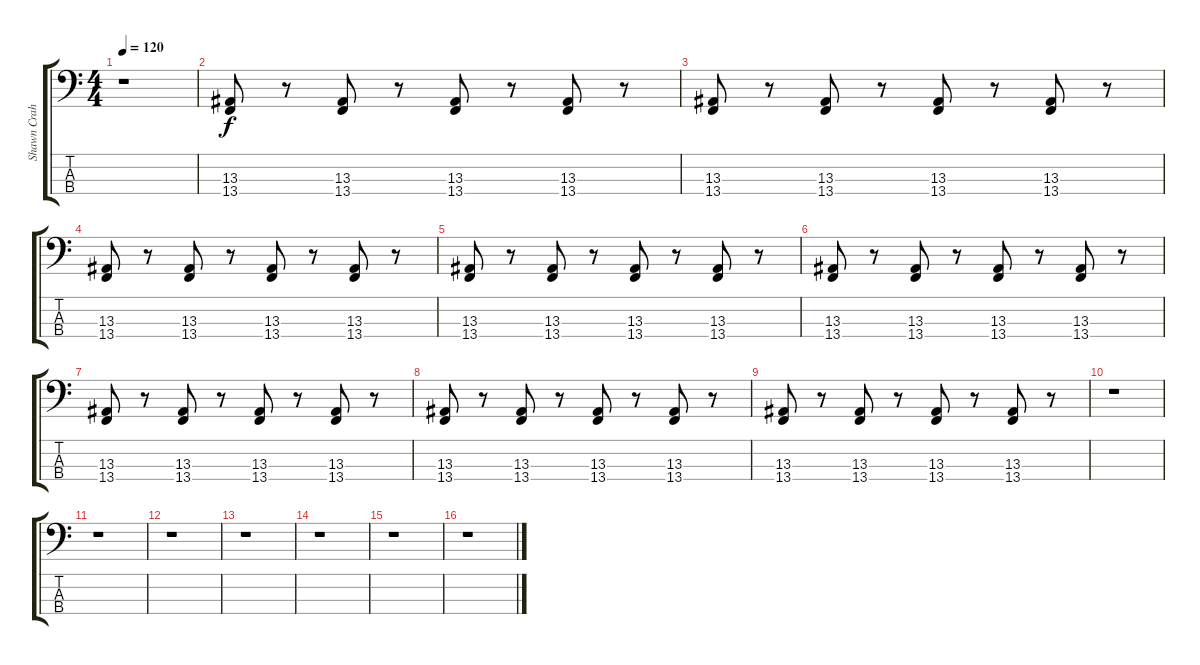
\track ("Shawn Crahan" "Shawn Crah") {instrument melodictom}
\staff {score tabs}
\tuning (G2 D2 A1 E1) {hide}
\ts (4 4)
\tempo 120
\clef f4
\ks c
r.1{dy f} |
(13.3 13.4).8 r.8 (13.3 13.4).8 r.8 (13.3 13.4).8 r.8 (13.3 13.4).8 r.8 |
(13.3 13.4).8 r.8 (13.3 13.4).8 r.8 (13.3 13.4).8 r.8 (13.3 13.4).8 r.8 |
(13.3 13.4).8 r.8 (13.3 13.4).8 r.8 (13.3 13.4).8 r.8 (13.3 13.4).8 r.8 |
(13.3 13.4).8 r.8 (13.3 13.4).8 r.8 (13.3 13.4).8 r.8 (13.3 13.4).8 r.8 |
(13.3 13.4).8 r.8 (13.3 13.4).8 r.8 (13.3 13.4).8 r.8 (13.3 13.4).8 r.8 |
(13.3 13.4).8 r.8 (13.3 13.4).8 r.8 (13.3 13.4).8 r.8 (13.3 13.4).8 r.8 |
(13.3 13.4).8 r.8 (13.3 13.4).8 r.8 (13.3 13.4).8 r.8 (13.3 13.4).8 r.8 |
(13.3 13.4).8 r.8 (13.3 13.4).8 r.8 (13.3 13.4).8 r.8 (13.3 13.4).8 r.8 |
r.1 |
r.1 |
r.1 |
r.1 |
r.1 |
r.1 |
r.1
